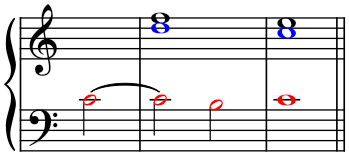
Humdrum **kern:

**kern	**kern
*part1	*part1
*staff2	*staff1
*I"Midi_1	*
!!LO:PB:g=z
*clefF4	*clefG2
*k[]	*k[]
*M4/4	*M4/4
*met(c)	*met(c)
=41	=41
[2ci\	2ryy
=42	=42
*	*^
2ci\]	1ff	1ddj
2Bi\	.	.
=43	=43	=43
1ci	1ee	1ccj
*	*v	*v
=||	=||
*-	*-
